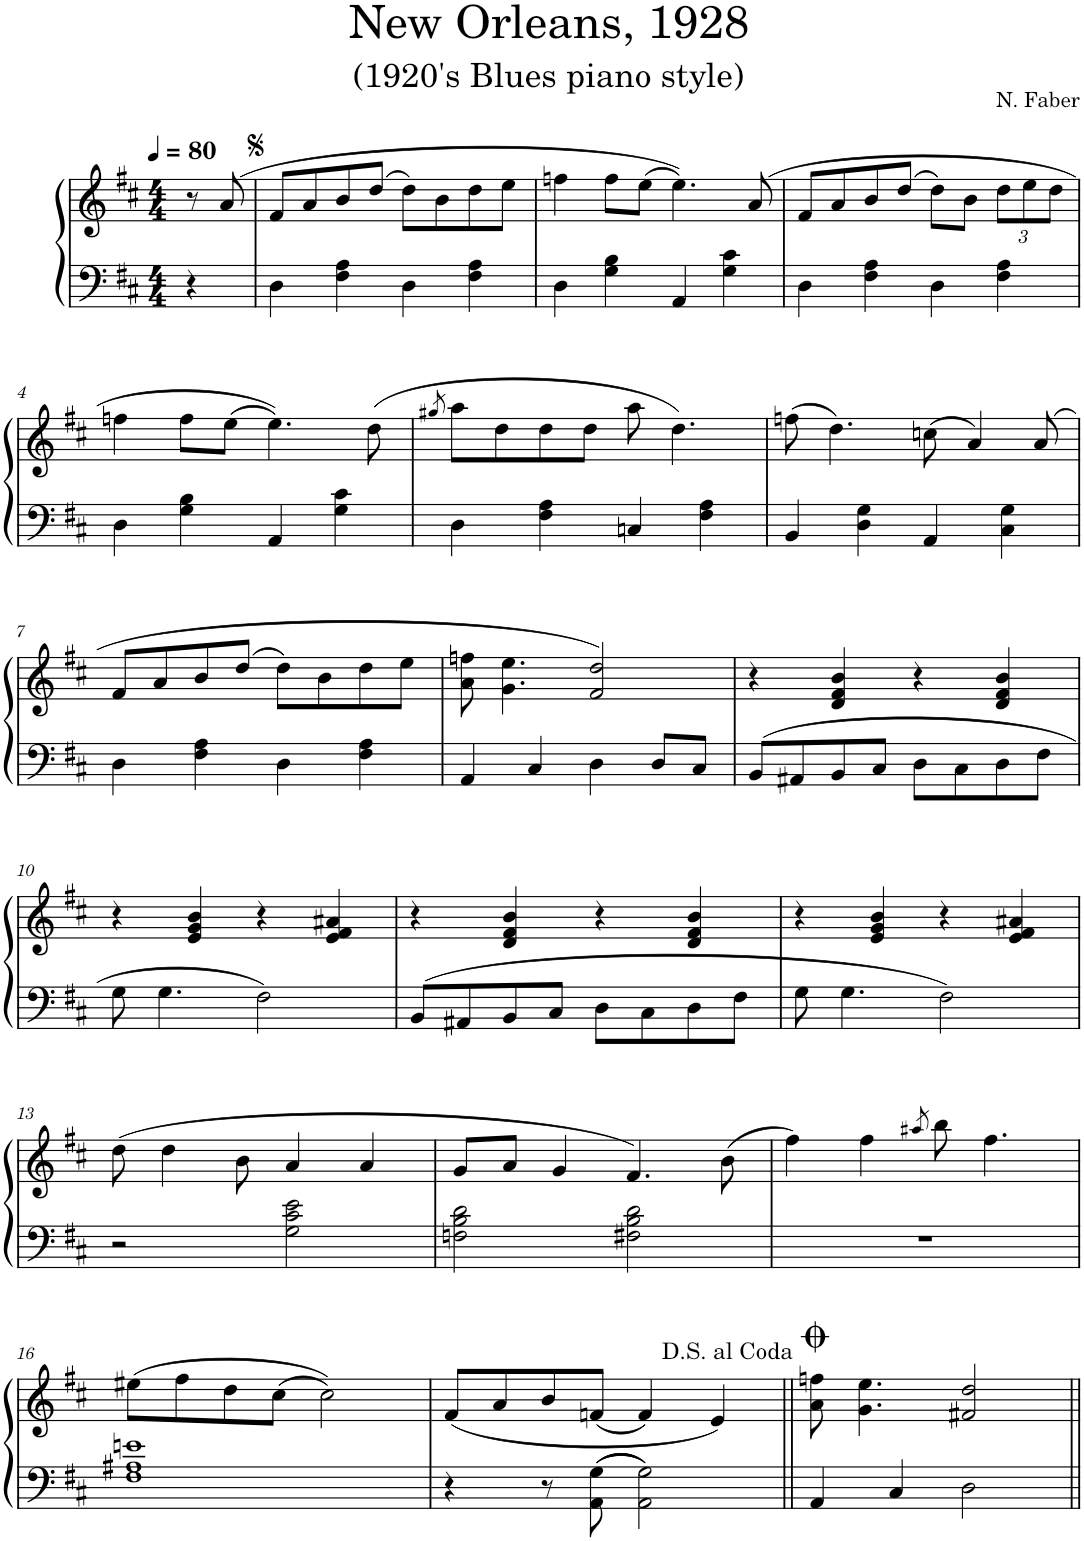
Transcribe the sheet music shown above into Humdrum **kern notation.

**kern	**kern
*part1	*part1
*staff2	*staff1
*I"Piano	*
*I'Pno.	*
*clefF4	*clefG2
*k[f#c#]	*k[f#c#]
*M4/4	*M4/4
*MM80	*MM80
=	=
4r	8r
.	(8a/
=1	=1
4D\	8f#/L
.	8a/
4F#\ 4A\	8b/
.	(8dd/J
4D\	8dd\L)
.	8b\
4F#\ 4A\	8dd\
.	8ee\J
=2	=2
4D\	4ffn\
4G\ 4B\	8ff\L
.	(8ee\J
4AA/	4.ee\))
4G\ 4c#\	.
.	(8a/
=3	=3
4D\	8f#/L
.	8a/
4F#\ 4A\	8b/
.	(8dd/J
4D\	8dd\L)
.	8b\J
*	*Xbrackettup
4F#\ 4A\	12dd\L
.	12ee\
.	12dd\J
!!LO:LB:g=z
=4	=4
4D\	4ffn\
4G\ 4B\	8ff\L
.	(8ee\J
4AA/	4.ee\))
4G\ 4c#\	.
.	(8dd\
=5	=5
.	8qgg#X/
4D\	8aa\L
.	8dd\
4F#\ 4A\	8dd\
.	8dd\J
4Cn/	8aa\
.	4.dd\)
4F#\ 4A\	.
=6	=6
4BB/	(8ffn\
.	4.dd\)
4D\ 4G\	.
4AA/	(8ccn\
.	4a/)
4C#\ 4G\	.
.	(8a/
!!LO:LB:g=z
=7	=7
4D\	8f#/L
.	8a/
4F#\ 4A\	8b/
.	(8dd/J
4D\	8dd\L)
.	8b\
4F#\ 4A\	8dd\
.	8ee\J
=8	=8
4AA/	8a\ 8ffn\
.	4.g\ 4.ee\
4C#/	.
4D\	2f#/ 2dd/)
8D/L	.
8C#/J	.
=9	=9
8BB/L	4r
8AA#X/	.
8BB/	4d/ 4f#/ 4b/
8C#/J	.
8D\L	4r
8C#\	.
8D\	4d/ 4f#/ 4b/
8F#\J	.
!!LO:LB:g=z
=10	=10
8G\	4r
4.G\	.
.	4e/ 4g/ 4b/
2F#\	4r
.	4e/ 4f#/ 4a#X/
=11	=11
8BB/L	4r
8AA#X/	.
8BB/	4d/ 4f#/ 4b/
8C#/J	.
8D\L	4r
8C#\	.
8D\	4d/ 4f#/ 4b/
8F#\J	.
=12	=12
8G\	4r
4.G\	.
.	4e/ 4g/ 4b/
2F#\	4r
.	4e/ 4f#/ 4a#X/
!!LO:LB:g=z
=13	=13
2r	(8dd\
.	4dd\
.	8b\
2G\ 2c#\ 2e\	4a/
.	4a/
=14	=14
2Fn\ 2B\ 2d\	8g/L
.	8a/J
.	4g/
2F#X\ 2B\ 2d\	4.f#/)
.	(8b\
=15	=15
1r	4ff#\)
.	4ff#\
.	8qaa#X/
.	8bb\
.	4.ff#\
!!LO:LB:g=z
=16	=16
1F# 1A#X 1en	(8ee#X\L
.	8ff#\
.	8dd\
.	(8cc#\J
.	2cc#\))
=17	=17
4r	(8f#/L
.	8a/
8r	8b/
8AA\ 8G\	(8fn/J
2AA\ 2G\	4f/)
.	4e/)
=18||	=18||
4AA/	8a\ 8ffn\
.	4.g\ 4.ee\
4C#/	.
2D\	2f#X/ 2dd/
=||	=||
*-	*-
